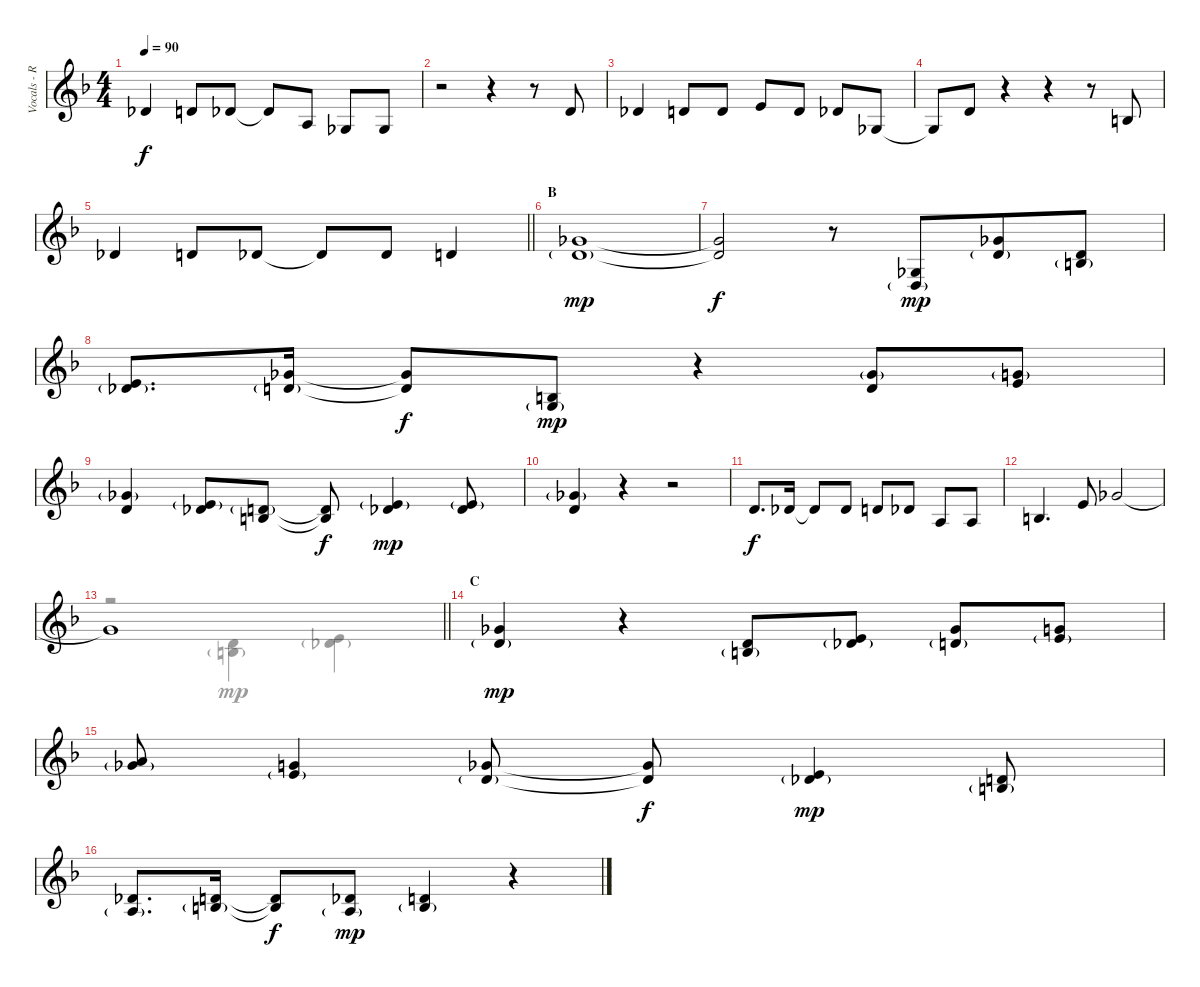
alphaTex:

\track ("Vocals - Ruki" "Vocals - R") {instrument lead6voice}
\staff {score}
\tuning (Db4 Ab3 E3 B2 Gb2 Db2) {hide}
\voice
\ts (4 4)
\tempo 90
\clef g2
\ks f
0.1.4{dy f} 1.1.8 0.1.8 0.1{t}.8 1.2.8 2.3.8 2.3.8 |
r.2 r.4 r.8 1.1.8 |
0.1.4 1.1.8 1.1.8 3.1.8 1.1.8 0.1.8 2.3.8 |
2.3{t}.8 1.1.8 r.4 r.4 r.8 3.2.8 |
\barLineRight lightlight
0.1.4 1.1.8 0.1.8 0.1{t}.8 0.1.8 1.1.4 |
\section ("" "B")
(5.1 6.2{g}).1{dy mp} |
(5.1{t} 6.2{t}).2{dy f} r.8 (2.3 3.4{g}).8{dy mp beam merge} (5.1 6.2{g}).8 (1.1 3.2{g}).8 |
(3.1 5.2{g}).8{d} (5.1 6.2{g}).16 (5.1{t} 6.2{t}).8{dy f} (3.2 3.3{g}).8{dy mp} r.4 (5.1{g} 6.2).8 (6.1{g} 8.2).8 |
(5.1{g} 6.2).4 (3.1{g} 5.2).8 (1.1{g} 3.2).8 (1.1{t} 3.2{t}).8{dy f} (3.1{g} 5.2).4{dy mp} (3.1{g} 5.2).8 |
(5.1{g} 6.2).4 r.4 r.2 |
1.1.8{d dy f} 0.1.16 0.1{t}.8 0.1.8 1.1.8 0.1.8 1.2.8 1.2.8 |
3.2.4{d} 3.1.8 5.1.2 |
\barLineRight lightlight
5.1{t}.1 |
\section ("" "C")
(5.1 6.2{g}).4{dy mp} r.4 (1.1 3.2{g}).8 (3.1 5.2{g}).8 (5.1 6.2{g}).8 (6.1 8.2{g}).8 |
(8.1 10.2{g}).8 (6.1 8.2{g}).4 (5.1 6.2{g}).8 (5.1{t} 6.2{t}).8{dy f} (3.1 5.2{g}).4{dy mp} (1.1 3.2{g}).8 |
(0.1 1.2{g}).8{d} (1.1 3.2{g}).16 (1.1{t} 3.2{t}).8{dy f} (0.1 1.2{g}).8{dy mp} (1.1 3.2{g}).4 r.4
\voice
\clef g2
\ottava regular
\simile none
\ks f
|
|
|
|
\barLineRight lightlight
|
|
|
|
|
|
|
|
\barLineRight lightlight
r.2 (6.2 7.3{g}).4 (8.2 9.3{g}).4 |
|
|
